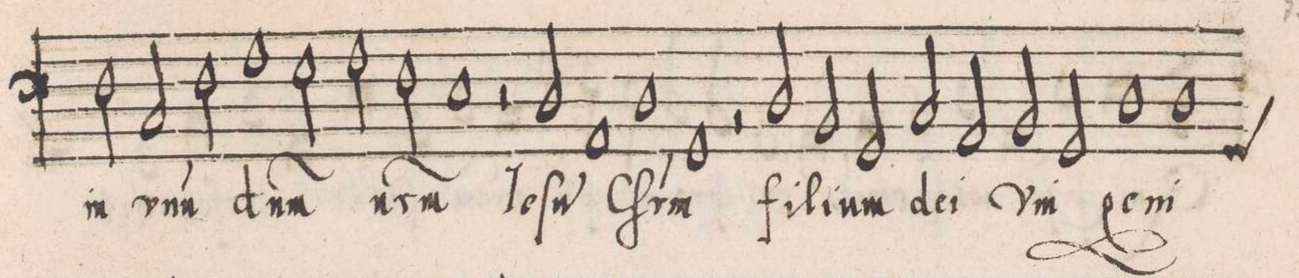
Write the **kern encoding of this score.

**kern	**text
*I"BASSVS	*
*clefF4	*
*k[]	*
*met(C|)	*
*M2/1	*
2F\	in
2C/	v-
=15-	=15-
2F\	-nu(m)
1A\	d(o-
2G\	-mi)-
=16-	=16-
2A\	-n(u)m
2F\	n(os-
1E\	-t)r(u)m
=17-	=17-
2r	.
2D/	Ie-
1AA/	-ſu(m)
=18-	=18-
1D\	Chr(i-
1GG/	-stu)m
=19-	=19-
2r	.
2D/	fi-
2BB/	-li-
2GG/	-um
=20-	=20-
2C/	de-
2AA/	-i
2BB/	V-
2GG/	-ni-
=21-	=21-
1D\	-ge-
*custos:GG	*
1D\	-ni-
=22-	=22-
*-	*-
